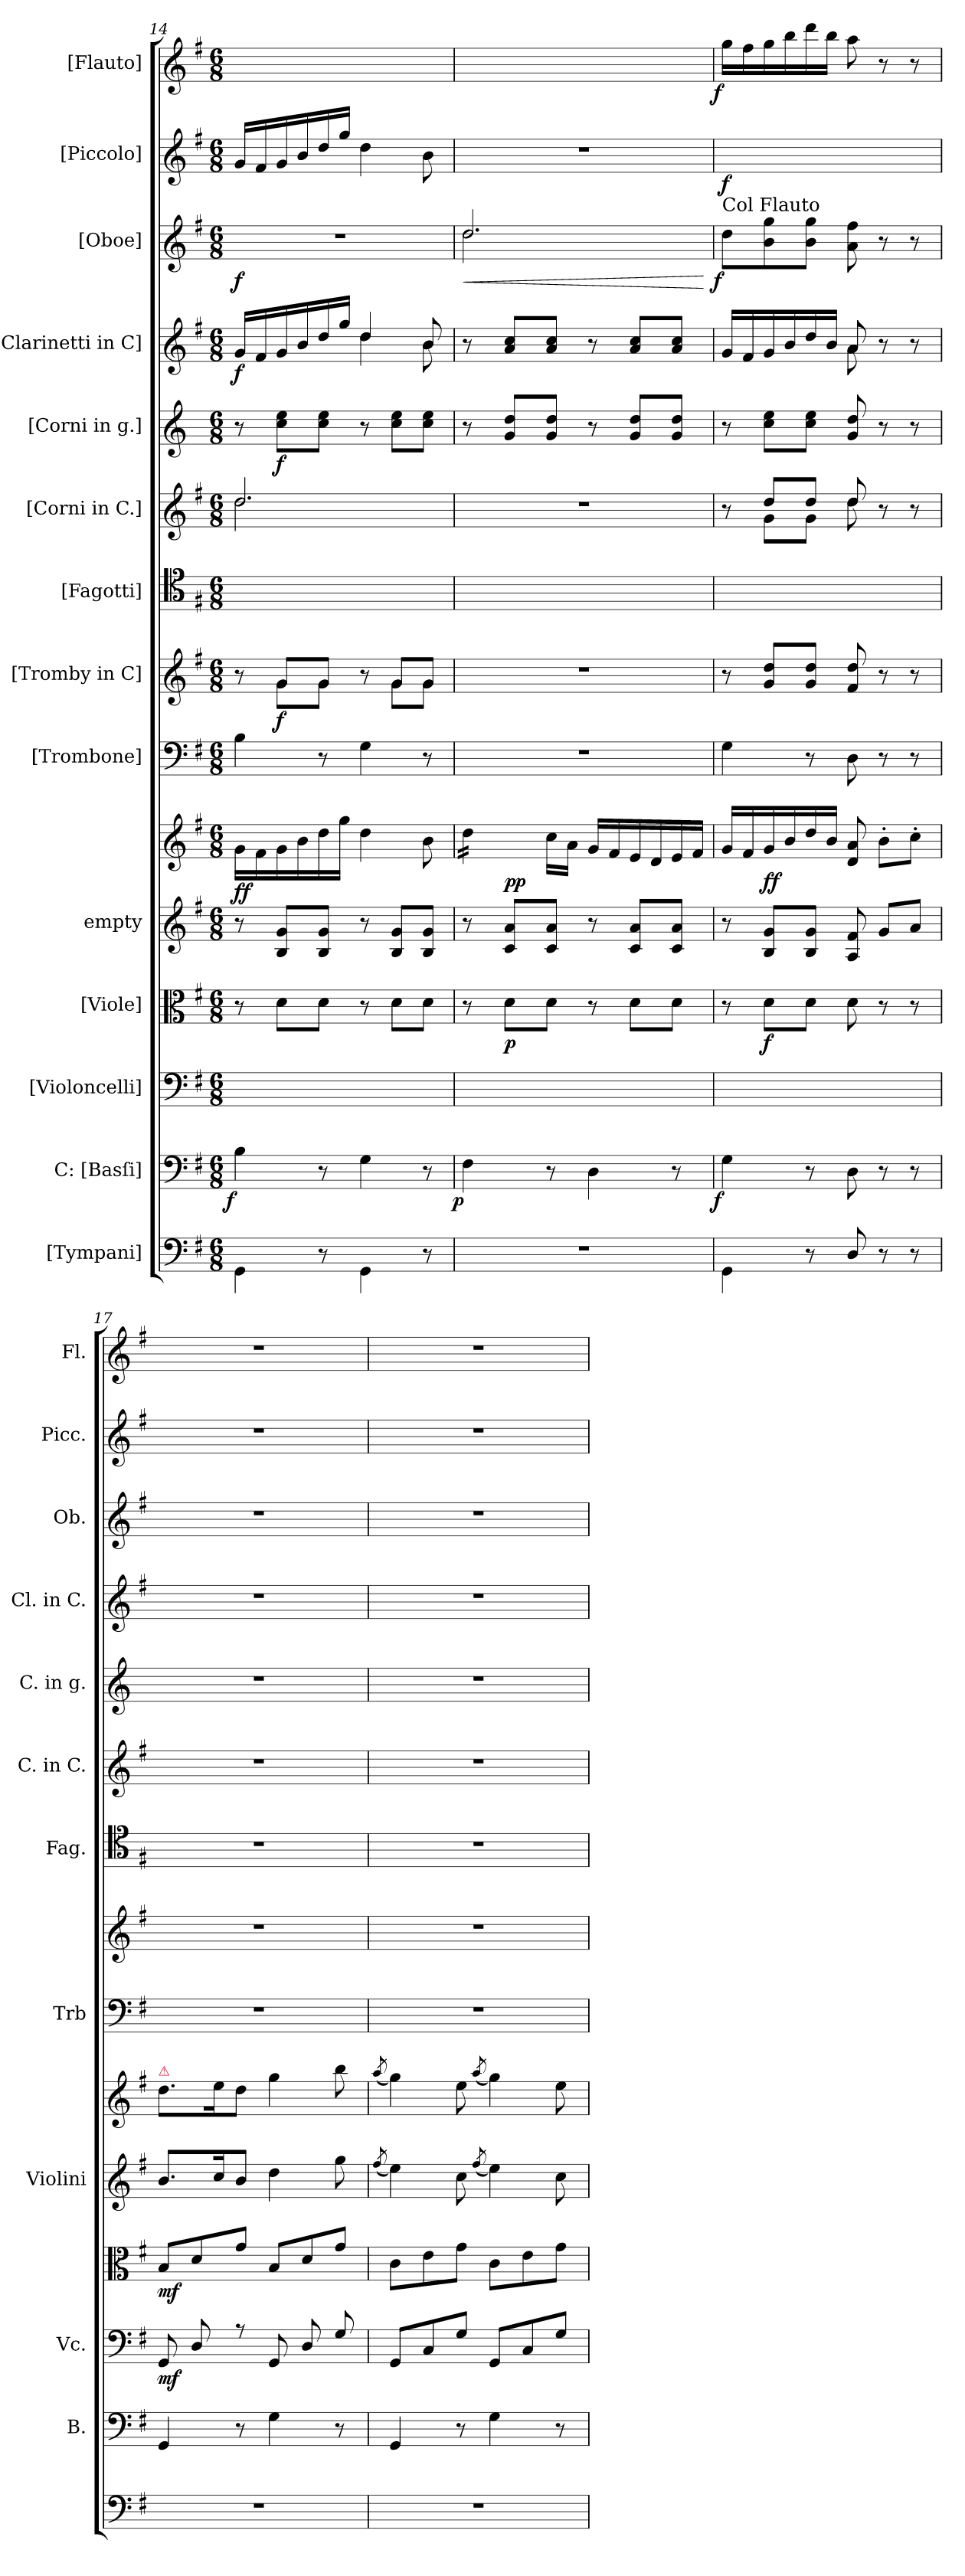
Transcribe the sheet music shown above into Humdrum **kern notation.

**kern	**kern	**dynam	**kern	**dynam	**kern	**dynam	**kern	**kern	**dynam	**kern	**kern	**dynam	**kern	**kern	**kern	**dynam	**kern	**dynam	**kern	**dynam	**kern	**dynam	**kern	**dynam
*part14	*part13	*part13	*part12	*part12	*part11	*part11	*part10	*part10	*part10	*part9	*part8	*part8	*part7	*part6	*part5	*part5	*part4	*part4	*part3	*part3	*part2	*part2	*part1	*part1
*staff15	*staff14	*staff14	*staff13	*staff13	*staff12	*staff12	*staff11	*staff10	*staff10/11	*staff9	*staff8	*staff8	*staff7	*staff6	*staff5	*staff5	*staff4	*staff4	*staff3	*staff3	*staff2	*staff2	*staff1	*staff1
*I"[Tympani]	*I"C: [Basſi]	*	*I"[Violoncelli]	*	*I"[Viole]	*	*I"empty	*	*	*I"[Trombone]	*I"[Tromby in C]	*	*I"[Fagotti]	*I"[Corni in C.]	*I"[Corni in g.]	*	*I"[Clarinetti in C]	*	*I"[Oboe]	*	*I"[Piccolo]	*	*I"[Flauto]	*
*	*I'B.	*	*I'Vc.	*	*	*	*I'Violini	*	*	*I'Trb	*	*	*I'Fag.	*I'C. in C.	*I'C. in g.	*	*I'Cl. in C.	*	*I'Ob.	*	*I'Picc.	*	*I'Fl.	*
*clefF4	*clefF4	*	*clefF4	*	*clefC3	*	*clefG2	*clefG2	*	*clefF4	*clefG2	*	*clefC4	*clefG2	*clefG2	*	*clefG2	*	*clefG2	*	*clefG2	*	*clefG2	*
*	*	*	*	*	*	*	*	*	*	*	*	*	*	*	*ITrd3c5	*	*	*	*	*	*	*	*	*
*k[f#]	*k[f#]	*	*k[f#]	*	*k[f#]	*	*k[f#]	*k[f#]	*	*k[f#]	*k[f#]	*	*k[f#]	*k[f#]	*k[f#]	*	*k[f#]	*	*k[f#]	*	*k[f#]	*	*k[f#]	*
*G:	*G:	*	*G:	*	*G:	*	*G:	*G:	*	*G:	*G:	*	*G:	*G:	*	*	*G:	*	*G:	*	*G:	*	*G:	*
*M6/8	*M6/8	*	*M6/8	*	*M6/8	*	*M6/8	*M6/8	*	*M6/8	*M6/8	*	*M6/8	*M6/8	*M6/8	*	*M6/8	*	*M6/8	*	*M6/8	*	*M6/8	*
=14	=14	=14	=14	=14	=14	=14	=14	=14	=14	=14	=14	=14	=14	=14	=14	=14	=14	=14	=14	=14	=14	=14	=14	=14
*	*	*	*	*	*	*	*	*	*	*	*^	*	*	*^	*	*	*^	*	*	*	*	*	*	*
!	!	!LO:DY:rj	!	!	!	!	!	!	!	!	!	!	!	!	!	!	!	!	!	!	!	!	!	!	!	!	!
4GG\	4B\	f	2.ryy	.	8r	.	8r	16g\LL	f f	4B\	8r	8ryy	.	2.ryy	2.dd/	2.dd\	8r	.	16g/LL	4.ryy	f	2.r	f	16g/LL	.	16g\LLyy	.
.	.	.	.	.	.	.	.	16f#\	.	.	.	.	.	.	.	.	.	.	16f#/	.	.	.	.	16f#/	.	16f#\yy	.
.	.	.	.	.	8d\L	.	8B/ 8g/L	16g\	.	.	8g/L	8g\L	f	.	.	.	8g\ 8b\L	f	16g/	.	.	.	.	16g/	.	16g\yy	.
.	.	.	.	.	.	.	.	16b\	.	.	.	.	.	.	.	.	.	.	16b/	.	.	.	.	16b/	.	16b\yy	.
8r	8r	.	.	.	8d\J	.	8B/ 8g/J	16dd\	.	8r	8g/J	8g\J	.	.	.	.	8g\ 8b\J	.	16dd/	.	.	.	.	16dd/	.	16dd\yy	.
.	.	.	.	.	.	.	.	16gg\JJ	.	.	.	.	.	.	.	.	.	.	16gg/JJ	.	.	.	.	16gg/JJ	.	16gg\JJyy	.
4GG\	4G\	.	.	.	8r	.	8r	4dd\	.	4G\	8r	8ryy	.	.	.	.	8r	.	4dd/	4dd\	.	.	.	4dd\	.	4dd\yy	.
.	.	.	.	.	8d\L	.	8B/ 8g/L	.	.	.	8g/L	8g\L	.	.	.	.	8g\ 8b\L	.	.	.	.	.	.	.	.	.	.
8r	8r	.	.	.	8d\J	.	8B/ 8g/J	8b\	.	8r	8g/J	8g\J	.	.	.	.	8g\ 8b\J	.	8b/	8b\	.	.	.	8b\	.	8b\yy	.
*	*	*	*	*	*	*	*	*	*	*	*	*	*	*	*v	*v	*	*	*	*	*	*	*	*	*	*	*
=15	=15	=15	=15	=15	=15	=15	=15	=15	=15	=15	=15	=15	=15	=15	=15	=15	=15	=15	=15	=15	=15	=15	=15	=15	=15	=15
*	*	*	*	*	*	*	*	*	*	*	*	*	*	*	*	*	*	*	*	*	*^	*	*	*	*	*
!	!	!LO:DY:rj	!	!	!	!	!	!	!	!	!	!	!	!	!	!	!	!	!	!	!	!	!LO:HP:b	!	!	!	!
*	*	*	*	*	*	*	*	*^	*	*	*v	*v	*	*	*	*	*	*v	*v	*	*	*	*	*	*	*	*
*	*	*	*	*	*	*	*	*tremolo	*	*	*	*	*	*	*	*	*	*	*	*	*	*	*	*	*	*
2.r	4F#\	p	2.ryy	.	8r	.	8r	16dd\LL	8ryy	.	2.r	2.r	.	2.ryy	2.r	8r	.	8r	.	2.dd/	2.dd\	<	2.r	.	16dd\LLyy	.
.	.	.	.	.	.	.	.	16dd\	.	.	.	.	.	.	.	.	.	.	.	.	.	.	.	.	16dd\yy	.
.	.	.	.	.	8d\L	p	8c/ 8a/L	16dd\	2ryy	p p	.	.	.	.	.	8d/ 8a/L	.	8a/ 8cc/L	.	.	.	.	.	.	16dd\yy	.
.	.	.	.	.	.	.	.	16dd\JJ	.	.	.	.	.	.	.	.	.	.	.	.	.	.	.	.	16dd\JJyy	.
*	*	*	*	*	*	*	*	*Xtremolo	*	*	*	*	*	*	*	*	*	*	*	*	*	*	*	*	*	*
.	8r	.	.	.	8d\J	.	8c/ 8a/J	16cc\LL	.	.	.	.	.	.	.	8d/ 8a/J	.	8a/ 8cc/J	.	.	.	.	.	.	16cc\LLyy	.
.	.	.	.	.	.	.	.	16a\JJ	.	.	.	.	.	.	.	.	.	.	.	.	.	.	.	.	16a\JJyy	.
.	4D\	.	.	.	8r	.	8r	16g/LL	.	.	.	.	.	.	.	8r	.	8r	.	.	.	.	.	.	16g/LLyy	.
.	.	.	.	.	.	.	.	16f#/	.	.	.	.	.	.	.	.	.	.	.	.	.	.	.	.	16f#/yy	.
.	.	.	.	.	8d\L	.	8c/ 8a/L	16e/	.	.	.	.	.	.	.	8d/ 8a/L	.	8a/ 8cc/L	.	.	.	.	.	.	16e/yy	.
.	.	.	.	.	.	.	.	16d/	.	.	.	.	.	.	.	.	.	.	.	.	.	.	.	.	16d/yy	.
.	8r	.	.	.	8d\J	.	8c/ 8a/J	16e/	8ryy	.	.	.	.	.	.	8d/ 8a/J	.	8a/ 8cc/J	.	.	.	.	.	.	16e/yy	.
.	.	.	.	.	.	.	.	16f#/JJ	.	.	.	.	.	.	.	.	.	.	.	.	.	.	.	.	16f#/JJyy	.
*	*	*	*	*	*	*	*	*	*	*	*	*	*	*	*	*	*	*	*	*v	*v	*	*	*	*	*
.	.	.	.	.	.	.	.	.	.	.	.	.	.	.	.	.	.	.	.	.	[	.	.	.	.
=16	=16	=16	=16	=16	=16	=16	=16	=16	=16	=16	=16	=16	=16	=16	=16	=16	=16	=16	=16	=16	=16	=16	=16	=16	=16
*	*	*	*	*	*	*	*	*	*	*	*	*	*	*	*^	*	*	*^	*	*	*	*	*	*	*
!	!	!	!	!	!	!	!	!	!	!	!	!	!	!	!	!	!	!	!	!	!	!	!	!LO:TX:b:t=Col Flauto	!	!	!
!	!	!LO:DY:rj	!	!	!	!	!	!	!	!	!	!	!	!	!	!	!	!	!	!	!	!	!LO:DY:rj	!	!	!	!LO:DY:rj
*	*	*	*	*	*	*	*	*v	*v	*	*	*	*	*	*	*	*	*	*	*	*	*	*	*	*	*	*
4GG\	4G\	f	2.ryy	.	8r	.	8r	16g/LL	.	4G\	8r	.	2.ryy	8r	8ryy	8r	.	16g/LL	4.ryy	.	8dd\L	f	16gg\LLyy	f	16gg\LL	f
.	.	.	.	.	.	.	.	16f#/	.	.	.	.	.	.	.	.	.	16f#/	.	.	.	.	16ff#\yy	.	16ff#\	.
.	.	.	.	.	8d\L	f	8B/ 8g/L	16g/	f f	.	8g/ 8dd/L	.	.	8dd/L	8g\L	8g\ 8b\L	.	16g/	.	.	8b\ 8gg\	.	16gg\yy	.	16gg\	.
.	.	.	.	.	.	.	.	16b/	.	.	.	.	.	.	.	.	.	16b/	.	.	.	.	16bb\yy	.	16bb\	.
8r	8r	.	.	.	8d\J	.	8B/ 8g/J	16dd/	.	8r	8g/ 8dd/J	.	.	8dd/J	8g\J	8g\ 8b\J	.	16dd/	.	.	8b\ 8gg\J	.	16ddd\yy	.	16ddd\	.
.	.	.	.	.	.	.	.	16b/JJ	.	.	.	.	.	.	.	.	.	16b/JJ	.	.	.	.	16bb\JJyy	.	16bb\JJ	.
8D/	8D\	.	.	.	8d\	.	8A/ 8f#/	8d/ 8a/	.	8D\	8f#/ 8dd/	.	.	8dd/	8dd\	8d/ 8a/	.	8a/	8a\	.	8a\ 8ff#\	.	8aa\yy	.	8aa\	.
8r	8r	.	.	.	8r	.	8g/L	8b'\L	mf mf	8r	8r	.	.	8r	8ryy	8r	.	8r	8ryy	.	8r	.	8ryy	.	8r	.
8r	8r	.	.	.	8r	.	8a/J	8cc'\J	.	8r	8r	.	.	8r	8ryy	8r	.	8r	8ryy	.	8r	.	8ryy	.	8r	.
=17	=17	=17	=17	=17	=17	=17	=17	=17	=17	=17	=17	=17	=17	=17	=17	=17	=17	=17	=17	=17	=17	=17	=17	=17	=17	=17
!	!	!	!	!	!	!	!	!LO:TX:a:color=crimson:t=⚠	!	!	!	!	!	!	!	!	!	!	!	!	!	!	!	!	!	!
*	*	*	*	*	*	*	*	*	*	*	*	*	*	*v	*v	*	*	*v	*v	*	*	*	*	*	*	*
2.r	4GG/	.	8GG/L	mf	8B/L	mf	8.b/L	8.dd\L	.	2.r	2.r	.	2.r	2.r	2.r	.	2.r	.	2.r	.	2.r	.	2.r	.
.	.	.	8D/	.	8d/	.	.	.	.	.	.	.	.	.	.	.	.	.	.	.	.	.	.	.
.	.	.	.	.	.	.	16cc/K	16ee\K	.	.	.	.	.	.	.	.	.	.	.	.	.	.	.	.
.	8r	.	8rA	.	8g/J	.	8b/J	8dd\J	.	.	.	.	.	.	.	.	.	.	.	.	.	.	.	.
.	4G\	.	8GG/L	.	8B/L	.	4dd\	4gg\	.	.	.	.	.	.	.	.	.	.	.	.	.	.	.	.
.	.	.	8D/	.	8d/	.	.	.	.	.	.	.	.	.	.	.	.	.	.	.	.	.	.	.
.	8r	.	8G/J	.	8g/J	.	8gg\	8bb\	.	.	.	.	.	.	.	.	.	.	.	.	.	.	.	.
=18	=18	=18	=18	=18	=18	=18	=18	=18	=18	=18	=18	=18	=18	=18	=18	=18	=18	=18	=18	=18	=18	=18	=18	=18
.	.	.	.	.	.	.	(8qff#/	(8qaa/	.	.	.	.	.	.	.	.	.	.	.	.	.	.	.	.
2.r	4GG/	.	8GG/L	.	8c\L	.	4ee\)	4gg\)	.	2.r	2.r	.	2.r	2.r	2.r	.	2.r	.	2.r	.	2.r	.	2.r	.
.	.	.	8C/	.	8e\	.	.	.	.	.	.	.	.	.	.	.	.	.	.	.	.	.	.	.
.	8r	.	8G/J	.	8g\J	.	8cc\	8ee\	.	.	.	.	.	.	.	.	.	.	.	.	.	.	.	.
.	.	.	.	.	.	.	(8qff#/	(8qaa/	.	.	.	.	.	.	.	.	.	.	.	.	.	.	.	.
.	4G\	.	8GG/L	.	8c\L	.	4ee\)	4gg\)	.	.	.	.	.	.	.	.	.	.	.	.	.	.	.	.
.	.	.	8C/	.	8e\	.	.	.	.	.	.	.	.	.	.	.	.	.	.	.	.	.	.	.
.	8r	.	8G/J	.	8g\J	.	8cc\	8ee\	.	.	.	.	.	.	.	.	.	.	.	.	.	.	.	.
=	=	=	=	=	=	=	=	=	=	=	=	=	=	=	=	=	=	=	=	=	=	=	=	=
*-	*-	*-	*-	*-	*-	*-	*-	*-	*-	*-	*-	*-	*-	*-	*-	*-	*-	*-	*-	*-	*-	*-	*-	*-
